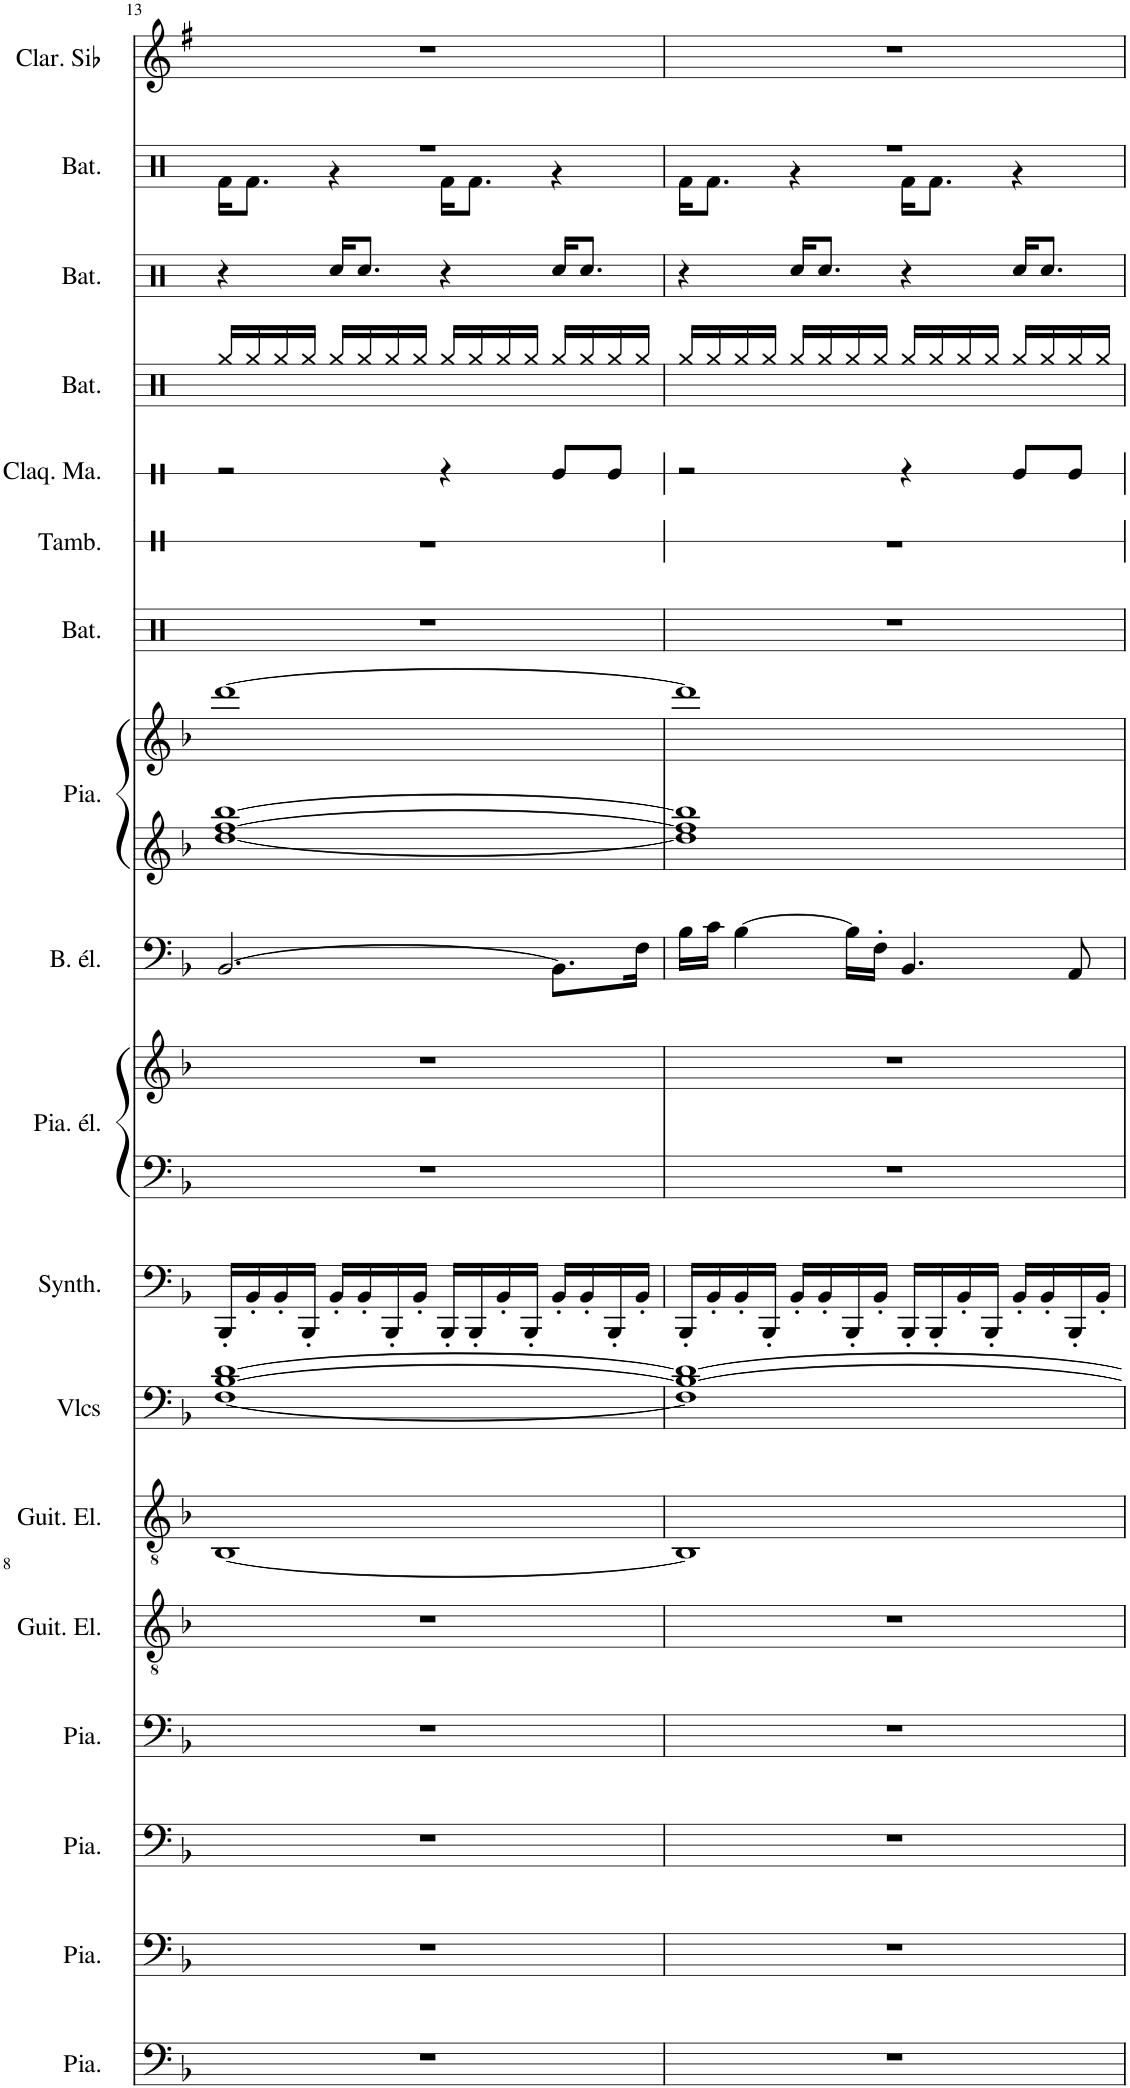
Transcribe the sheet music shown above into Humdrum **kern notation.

**kern	**kern	**kern	**kern	**kern	**kern	**kern	**kern	**kern	**kern	**kern	**kern	**kern	**kern	**kern	**kern	**kern	**kern	**kern	**kern
*part18	*part17	*part16	*part15	*part14	*part13	*part12	*part11	*part10	*part10	*part9	*part8	*part8	*part7	*part6	*part5	*part4	*part3	*part2	*part1
*staff20	*staff19	*staff18	*staff17	*staff16	*staff15	*staff14	*staff13	*staff12	*staff11	*staff10	*staff9	*staff8	*staff7	*staff6	*staff5	*staff4	*staff3	*staff2	*staff1
*I"Piano	*I"Piano	*I"Piano	*I"Piano	*I"Guitare électrique, Overdriven Guitar	*I"Guitare électrique, Overdriven Guitar	*I"Violoncelles, String Ensemble 1	*I"Synthétiseur d'effets, Lead 8 (bass + lead)	*I"Piano électrique, Electric Piano 2	*	*I"Basse électrique, Electric Bass (finger)	*I"Piano, Acoustic Grand Piano	*	*I"Batterie	*I"Tambourin	*I"Claquement de mains	*I"Batterie	*I"Batterie	*I"Batterie, Drums	*I"Clarinette en Sib
*I'Pia.	*I'Pia.	*I'Pia.	*I'Pia.	*I'Guit. El.	*I'Guit. El.	*I'Vlcs	*I'Synth.	*I'Pia. él.	*	*I'B. él.	*I'Pia.	*	*I'Bat.	*I'Tamb.	*I'Claq. Ma.	*I'Bat.	*I'Bat.	*I'Bat.	*I'Clar. Sib
!!LO:PB:g=z
*clefF4	*clefF4	*clefF4	*clefF4	*clefGv2	*clefGv2	*clefF4	*clefF4	*clefF4	*clefG2	*clefF4	*clefG2	*clefG2	*clefX	*clefX	*clefX	*clefX	*clefX	*clefX	*clefG2
*	*	*	*	*	*	*	*	*	*	*Trd7c12	*	*	*	*	*	*	*	*	*Trd1c2
*k[b-]	*k[b-]	*k[b-]	*k[b-]	*k[b-]	*k[b-]	*k[b-]	*k[b-]	*k[b-]	*k[b-]	*k[b-]	*k[b-]	*k[b-]	*k[]	*k[]	*k[]	*k[]	*k[]	*k[]	*k[f#]
*M4/4	*M4/4	*M4/4	*M4/4	*M4/4	*M4/4	*M4/4	*M4/4	*M4/4	*M4/4	*M4/4	*M4/4	*M4/4	*M4/4	*M4/4	*M4/4	*M4/4	*M4/4	*M4/4	*M4/4
=13	=13	=13	=13	=13	=13	=13	=13	=13	=13	=13	=13	=13	=13	=13	=13	=13	=13	=13	=13
*	*	*	*	*	*	*^	*	*	*	*	*	*	*	*	*	*	*	*^	*
1r	1r	1r	1r	1r	[1BB-	[1B- [1d	[1F	16BBB-'/LL	1r	1r	[2.BB-/	[1dd [1ff [1bb-	[1ddd	1r	1r	2r	16Rgg/LL	4r	1r	16Rf\KL	1r
.	.	.	.	.	.	.	.	16BB-'/	.	.	.	.	.	.	.	.	16Rgg/	.	.	8.Rf\J	.
.	.	.	.	.	.	.	.	16BB-'/	.	.	.	.	.	.	.	.	16Rgg/	.	.	.	.
.	.	.	.	.	.	.	.	16BBB-'/JJ	.	.	.	.	.	.	.	.	16Rgg/JJ	.	.	.	.
.	.	.	.	.	.	.	.	16BB-'/LL	.	.	.	.	.	.	.	.	16Rgg/LL	16Rcc/KL	.	4r	.
.	.	.	.	.	.	.	.	16BB-'/	.	.	.	.	.	.	.	.	16Rgg/	8.Rcc/J	.	.	.
.	.	.	.	.	.	.	.	16BBB-'/	.	.	.	.	.	.	.	.	16Rgg/	.	.	.	.
.	.	.	.	.	.	.	.	16BB-'/JJ	.	.	.	.	.	.	.	.	16Rgg/JJ	.	.	.	.
.	.	.	.	.	.	.	.	16BBB-'/LL	.	.	.	.	.	.	.	4r	16Rgg/LL	4r	.	16Rf\KL	.
.	.	.	.	.	.	.	.	16BBB-'/	.	.	.	.	.	.	.	.	16Rgg/	.	.	8.Rf\J	.
.	.	.	.	.	.	.	.	16BB-'/	.	.	.	.	.	.	.	.	16Rgg/	.	.	.	.
.	.	.	.	.	.	.	.	16BBB-'/JJ	.	.	.	.	.	.	.	.	16Rgg/JJ	.	.	.	.
.	.	.	.	.	.	.	.	16BB-'/LL	.	.	8.BB-\L]	.	.	.	.	8Re/L	16Rgg/LL	16Rcc/KL	.	4r	.
.	.	.	.	.	.	.	.	16BB-'/	.	.	.	.	.	.	.	.	16Rgg/	8.Rcc/J	.	.	.
.	.	.	.	.	.	.	.	16BBB-'/	.	.	.	.	.	.	.	8Re/J	16Rgg/	.	.	.	.
.	.	.	.	.	.	.	.	16BB-'/JJ	.	.	16F\Jk	.	.	.	.	.	16Rgg/JJ	.	.	.	.
=14	=14	=14	=14	=14	=14	=14	=14	=14	=14	=14	=14	=14	=14	=14	=14	=14	=14	=14	=14	=14	=14
1r	1r	1r	1r	1r	1BB-]	1B-_ 1d_	1F]	16BBB-'/LL	1r	1r	16B-\LL	1dd] 1ff] 1bb-]	1ddd]	1r	1r	2r	16Rgg/LL	4r	1r	16Rf\KL	1r
.	.	.	.	.	.	.	.	16BB-'/	.	.	16c\JJ	.	.	.	.	.	16Rgg/	.	.	8.Rf\J	.
.	.	.	.	.	.	.	.	16BB-'/	.	.	[4B-\	.	.	.	.	.	16Rgg/	.	.	.	.
.	.	.	.	.	.	.	.	16BBB-'/JJ	.	.	.	.	.	.	.	.	16Rgg/JJ	.	.	.	.
.	.	.	.	.	.	.	.	16BB-'/LL	.	.	.	.	.	.	.	.	16Rgg/LL	16Rcc/KL	.	4r	.
.	.	.	.	.	.	.	.	16BB-'/	.	.	.	.	.	.	.	.	16Rgg/	8.Rcc/J	.	.	.
.	.	.	.	.	.	.	.	16BBB-'/	.	.	16B-\LL]	.	.	.	.	.	16Rgg/	.	.	.	.
.	.	.	.	.	.	.	.	16BB-'/JJ	.	.	16F'\JJ	.	.	.	.	.	16Rgg/JJ	.	.	.	.
.	.	.	.	.	.	.	.	16BBB-'/LL	.	.	4.BB-/	.	.	.	.	4r	16Rgg/LL	4r	.	16Rf\KL	.
.	.	.	.	.	.	.	.	16BBB-'/	.	.	.	.	.	.	.	.	16Rgg/	.	.	8.Rf\J	.
.	.	.	.	.	.	.	.	16BB-'/	.	.	.	.	.	.	.	.	16Rgg/	.	.	.	.
.	.	.	.	.	.	.	.	16BBB-'/JJ	.	.	.	.	.	.	.	.	16Rgg/JJ	.	.	.	.
.	.	.	.	.	.	.	.	16BB-'/LL	.	.	.	.	.	.	.	8Re/L	16Rgg/LL	16Rcc/KL	.	4r	.
.	.	.	.	.	.	.	.	16BB-'/	.	.	.	.	.	.	.	.	16Rgg/	8.Rcc/J	.	.	.
.	.	.	.	.	.	.	.	16BBB-'/	.	.	8AA/	.	.	.	.	8Re/J	16Rgg/	.	.	.	.
.	.	.	.	.	.	.	.	16BB-'/JJ	.	.	.	.	.	.	.	.	16Rgg/JJ	.	.	.	.
*	*	*	*	*	*	*v	*v	*	*	*	*	*	*	*	*	*	*	*	*v	*v	*
=	=	=	=	=	=	=	=	=	=	=	=	=	=	=	=	=	=	=	=
*-	*-	*-	*-	*-	*-	*-	*-	*-	*-	*-	*-	*-	*-	*-	*-	*-	*-	*-	*-
